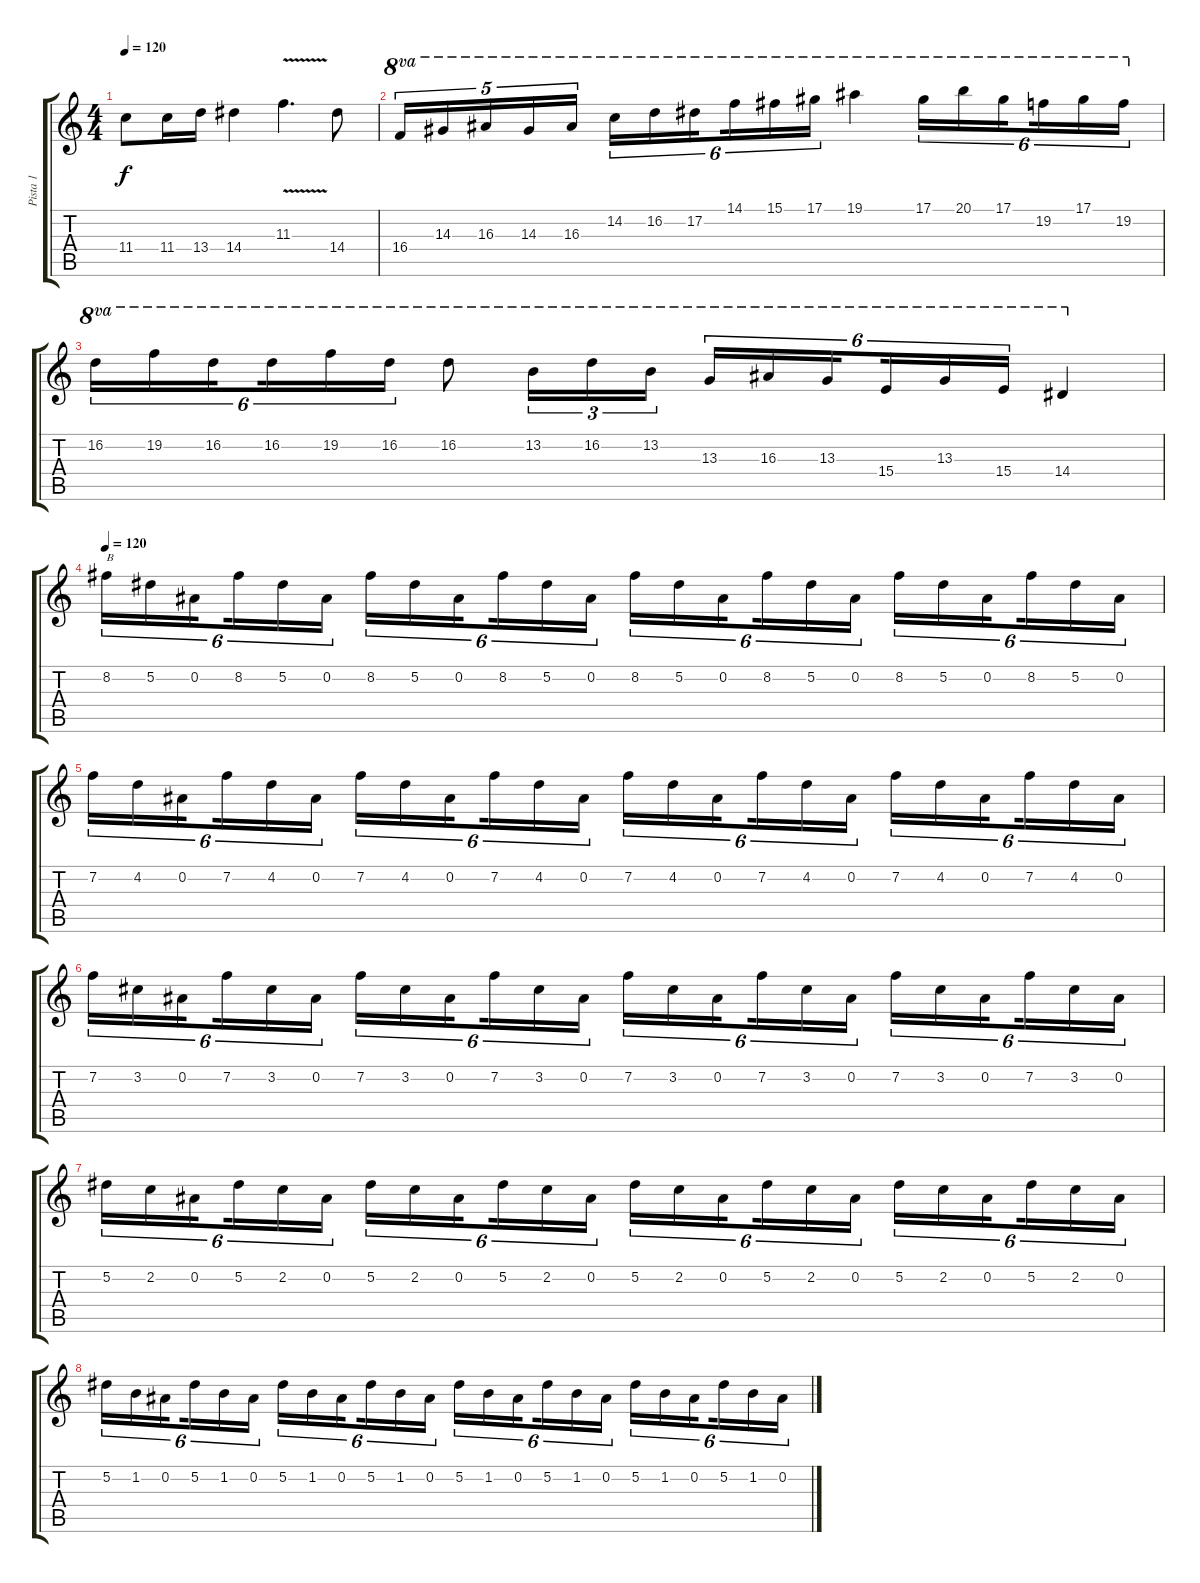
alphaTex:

\track ("Pista 1" "Pista 1") {instrument overdrivenguitar}
\staff {score tabs}
\tuning (Eb4 Bb3 Gb3 Db3 Ab2 Eb2) {hide}
\ts (4 4)
\tempo 120
\clef g2
\ks c
11.4{t}.8{dy f} 11.4.16 13.4.16 14.4.4 11.3{v}.4{d} 14.4.8 |
16.4.16{tu (5 4) ot 8va} 14.3.16{tu (5 4) ot 8va} 16.3.16{tu (5 4) ot 8va} 14.3.16{tu (5 4) ot 8va} 16.3.16{tu (5 4) ot 8va} 14.2.16{tu (6 4) ot 8va} 16.2.16{tu (6 4) ot 8va} 17.2.16{tu (6 4) ot 8va beam splitsecondary} 14.1.16{tu (6 4) ot 8va} 15.1.16{tu (6 4) ot 8va} 17.1.16{tu (6 4) ot 8va} 19.1.4{ot 8va} 17.1.16{tu (6 4) ot 8va} 20.1.16{tu (6 4) ot 8va} 17.1.16{tu (6 4) ot 8va beam splitsecondary} 19.2.16{tu (6 4) ot 8va} 17.1.16{tu (6 4) ot 8va} 19.2.16{tu (6 4) ot 8va} |
16.2.16{tu (6 4) ot 8va} 19.2.16{tu (6 4) ot 8va} 16.2.16{tu (6 4) ot 8va beam splitsecondary} 16.2.16{tu (6 4) ot 8va} 19.2.16{tu (6 4) ot 8va} 16.2.16{tu (6 4) ot 8va} 16.2.8{ot 8va} 13.2.16{tu (3 2) ot 8va} 16.2.16{tu (3 2) ot 8va} 13.2.16{tu (3 2) ot 8va} 13.3.16{tu (6 4) ot 8va} 16.3.16{tu (6 4) ot 8va} 13.3.16{tu (6 4) ot 8va beam splitsecondary} 15.4.16{tu (6 4) ot 8va} 13.3.16{tu (6 4) ot 8va} 15.4.16{tu (6 4) ot 8va} 14.4.4{ot 8va} |
\tempo 120
8.2.16{tu (6 4) txt "B" instrument overdrivenguitar} 5.2.16{tu (6 4)} 0.2.16{tu (6 4) beam splitsecondary} 8.2.16{tu (6 4)} 5.2.16{tu (6 4)} 0.2.16{tu (6 4)} 8.2.16{tu (6 4)} 5.2.16{tu (6 4)} 0.2.16{tu (6 4) beam splitsecondary} 8.2.16{tu (6 4)} 5.2.16{tu (6 4)} 0.2.16{tu (6 4)} 8.2.16{tu (6 4)} 5.2.16{tu (6 4)} 0.2.16{tu (6 4) beam splitsecondary} 8.2.16{tu (6 4)} 5.2.16{tu (6 4)} 0.2.16{tu (6 4)} 8.2.16{tu (6 4)} 5.2.16{tu (6 4)} 0.2.16{tu (6 4) beam splitsecondary} 8.2.16{tu (6 4)} 5.2.16{tu (6 4)} 0.2.16{tu (6 4)} |
7.2.16{tu (6 4)} 4.2.16{tu (6 4)} 0.2.16{tu (6 4) beam splitsecondary} 7.2.16{tu (6 4)} 4.2.16{tu (6 4)} 0.2.16{tu (6 4)} 7.2.16{tu (6 4)} 4.2.16{tu (6 4)} 0.2.16{tu (6 4) beam splitsecondary} 7.2.16{tu (6 4)} 4.2.16{tu (6 4)} 0.2.16{tu (6 4)} 7.2.16{tu (6 4)} 4.2.16{tu (6 4)} 0.2.16{tu (6 4) beam splitsecondary} 7.2.16{tu (6 4)} 4.2.16{tu (6 4)} 0.2.16{tu (6 4)} 7.2.16{tu (6 4)} 4.2.16{tu (6 4)} 0.2.16{tu (6 4) beam splitsecondary} 7.2.16{tu (6 4)} 4.2.16{tu (6 4)} 0.2.16{tu (6 4)} |
7.2.16{tu (6 4)} 3.2.16{tu (6 4)} 0.2.16{tu (6 4) beam splitsecondary} 7.2.16{tu (6 4)} 3.2.16{tu (6 4)} 0.2.16{tu (6 4)} 7.2.16{tu (6 4)} 3.2.16{tu (6 4)} 0.2.16{tu (6 4) beam splitsecondary} 7.2.16{tu (6 4)} 3.2.16{tu (6 4)} 0.2.16{tu (6 4)} 7.2.16{tu (6 4)} 3.2.16{tu (6 4)} 0.2.16{tu (6 4) beam splitsecondary} 7.2.16{tu (6 4)} 3.2.16{tu (6 4)} 0.2.16{tu (6 4)} 7.2.16{tu (6 4)} 3.2.16{tu (6 4)} 0.2.16{tu (6 4) beam splitsecondary} 7.2.16{tu (6 4)} 3.2.16{tu (6 4)} 0.2.16{tu (6 4)} |
5.2.16{tu (6 4)} 2.2.16{tu (6 4)} 0.2.16{tu (6 4) beam splitsecondary} 5.2.16{tu (6 4)} 2.2.16{tu (6 4)} 0.2.16{tu (6 4)} 5.2.16{tu (6 4)} 2.2.16{tu (6 4)} 0.2.16{tu (6 4) beam splitsecondary} 5.2.16{tu (6 4)} 2.2.16{tu (6 4)} 0.2.16{tu (6 4)} 5.2.16{tu (6 4)} 2.2.16{tu (6 4)} 0.2.16{tu (6 4) beam splitsecondary} 5.2.16{tu (6 4)} 2.2.16{tu (6 4)} 0.2.16{tu (6 4)} 5.2.16{tu (6 4)} 2.2.16{tu (6 4)} 0.2.16{tu (6 4) beam splitsecondary} 5.2.16{tu (6 4)} 2.2.16{tu (6 4)} 0.2.16{tu (6 4)} |
5.2.16{tu (6 4)} 1.2.16{tu (6 4)} 0.2.16{tu (6 4) beam splitsecondary} 5.2.16{tu (6 4)} 1.2.16{tu (6 4)} 0.2.16{tu (6 4)} 5.2.16{tu (6 4)} 1.2.16{tu (6 4)} 0.2.16{tu (6 4) beam splitsecondary} 5.2.16{tu (6 4)} 1.2.16{tu (6 4)} 0.2.16{tu (6 4)} 5.2.16{tu (6 4)} 1.2.16{tu (6 4)} 0.2.16{tu (6 4) beam splitsecondary} 5.2.16{tu (6 4)} 1.2.16{tu (6 4)} 0.2.16{tu (6 4)} 5.2.16{tu (6 4)} 1.2.16{tu (6 4)} 0.2.16{tu (6 4) beam splitsecondary} 5.2.16{tu (6 4)} 1.2.16{tu (6 4)} 0.2.16{tu (6 4)}
